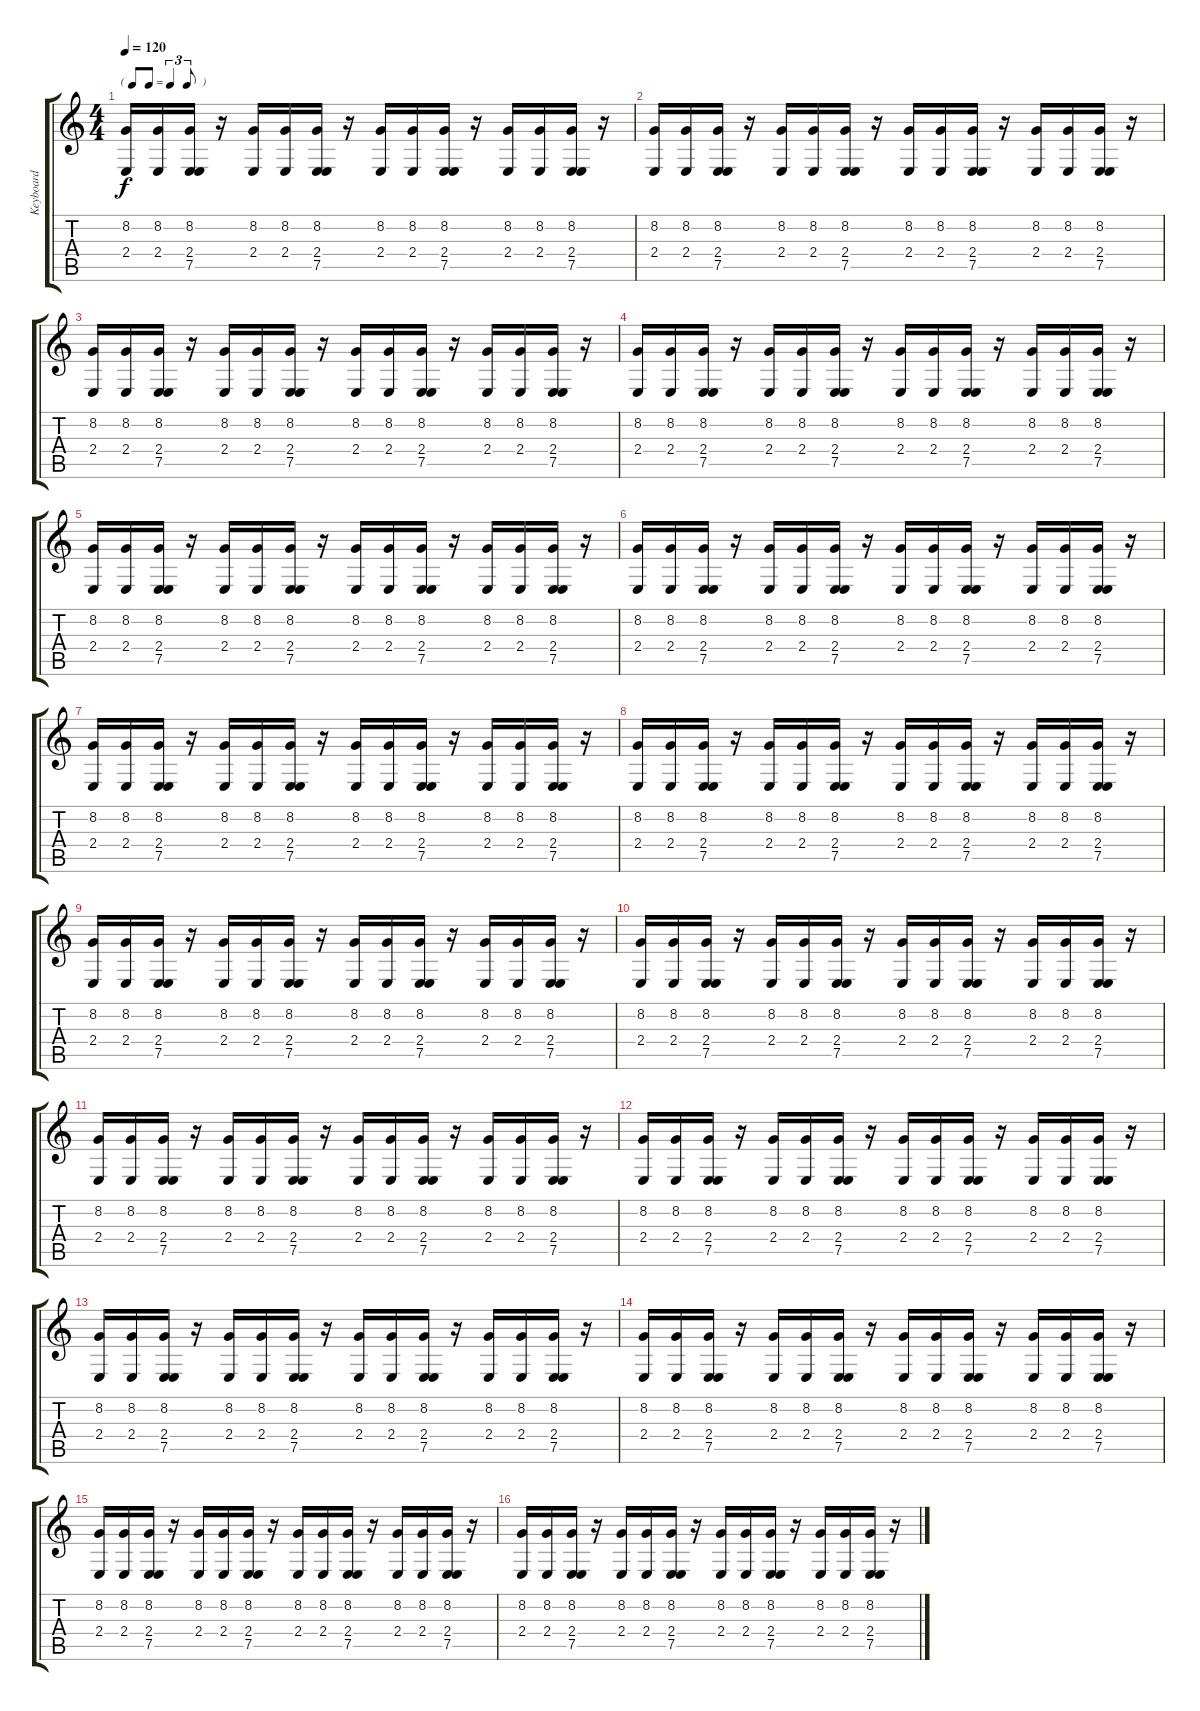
\track ("Keyboard" "Keyboard") {instrument pad3polysynth}
\staff {score tabs}
\tuning (E4 B3 G3 D3 A2 E2) {hide}
\ts (4 4)
\tf triplet8th
\tempo 120
\clef g2
\ks c
(8.2 2.4).16{dy f} (8.2 2.4).16 (8.2 2.4 7.5).16 r.16 (8.2 2.4).16 (8.2 2.4).16 (8.2 2.4 7.5).16 r.16 (8.2 2.4).16 (8.2 2.4).16 (8.2 2.4 7.5).16 r.16 (8.2 2.4).16 (8.2 2.4).16 (8.2 2.4 7.5).16 r.16 |
(8.2 2.4).16 (8.2 2.4).16 (8.2 2.4 7.5).16 r.16 (8.2 2.4).16 (8.2 2.4).16 (8.2 2.4 7.5).16 r.16 (8.2 2.4).16 (8.2 2.4).16 (8.2 2.4 7.5).16 r.16 (8.2 2.4).16 (8.2 2.4).16 (8.2 2.4 7.5).16 r.16 |
(8.2 2.4).16 (8.2 2.4).16 (8.2 2.4 7.5).16 r.16 (8.2 2.4).16 (8.2 2.4).16 (8.2 2.4 7.5).16 r.16 (8.2 2.4).16 (8.2 2.4).16 (8.2 2.4 7.5).16 r.16 (8.2 2.4).16 (8.2 2.4).16 (8.2 2.4 7.5).16 r.16 |
(8.2 2.4).16 (8.2 2.4).16 (8.2 2.4 7.5).16 r.16 (8.2 2.4).16 (8.2 2.4).16 (8.2 2.4 7.5).16 r.16 (8.2 2.4).16 (8.2 2.4).16 (8.2 2.4 7.5).16 r.16 (8.2 2.4).16 (8.2 2.4).16 (8.2 2.4 7.5).16 r.16 |
(8.2 2.4).16 (8.2 2.4).16 (8.2 2.4 7.5).16 r.16 (8.2 2.4).16 (8.2 2.4).16 (8.2 2.4 7.5).16 r.16 (8.2 2.4).16 (8.2 2.4).16 (8.2 2.4 7.5).16 r.16 (8.2 2.4).16 (8.2 2.4).16 (8.2 2.4 7.5).16 r.16 |
(8.2 2.4).16 (8.2 2.4).16 (8.2 2.4 7.5).16 r.16 (8.2 2.4).16 (8.2 2.4).16 (8.2 2.4 7.5).16 r.16 (8.2 2.4).16 (8.2 2.4).16 (8.2 2.4 7.5).16 r.16 (8.2 2.4).16 (8.2 2.4).16 (8.2 2.4 7.5).16 r.16 |
(8.2 2.4).16 (8.2 2.4).16 (8.2 2.4 7.5).16 r.16 (8.2 2.4).16 (8.2 2.4).16 (8.2 2.4 7.5).16 r.16 (8.2 2.4).16 (8.2 2.4).16 (8.2 2.4 7.5).16 r.16 (8.2 2.4).16 (8.2 2.4).16 (8.2 2.4 7.5).16 r.16 |
(8.2 2.4).16 (8.2 2.4).16 (8.2 2.4 7.5).16 r.16 (8.2 2.4).16 (8.2 2.4).16 (8.2 2.4 7.5).16 r.16 (8.2 2.4).16 (8.2 2.4).16 (8.2 2.4 7.5).16 r.16 (8.2 2.4).16 (8.2 2.4).16 (8.2 2.4 7.5).16 r.16 |
(8.2 2.4).16 (8.2 2.4).16 (8.2 2.4 7.5).16 r.16 (8.2 2.4).16 (8.2 2.4).16 (8.2 2.4 7.5).16 r.16 (8.2 2.4).16 (8.2 2.4).16 (8.2 2.4 7.5).16 r.16 (8.2 2.4).16 (8.2 2.4).16 (8.2 2.4 7.5).16 r.16 |
(8.2 2.4).16 (8.2 2.4).16 (8.2 2.4 7.5).16 r.16 (8.2 2.4).16 (8.2 2.4).16 (8.2 2.4 7.5).16 r.16 (8.2 2.4).16 (8.2 2.4).16 (8.2 2.4 7.5).16 r.16 (8.2 2.4).16 (8.2 2.4).16 (8.2 2.4 7.5).16 r.16 |
(8.2 2.4).16 (8.2 2.4).16 (8.2 2.4 7.5).16 r.16 (8.2 2.4).16 (8.2 2.4).16 (8.2 2.4 7.5).16 r.16 (8.2 2.4).16 (8.2 2.4).16 (8.2 2.4 7.5).16 r.16 (8.2 2.4).16 (8.2 2.4).16 (8.2 2.4 7.5).16 r.16 |
(8.2 2.4).16 (8.2 2.4).16 (8.2 2.4 7.5).16 r.16 (8.2 2.4).16 (8.2 2.4).16 (8.2 2.4 7.5).16 r.16 (8.2 2.4).16 (8.2 2.4).16 (8.2 2.4 7.5).16 r.16 (8.2 2.4).16 (8.2 2.4).16 (8.2 2.4 7.5).16 r.16 |
(8.2 2.4).16 (8.2 2.4).16 (8.2 2.4 7.5).16 r.16 (8.2 2.4).16 (8.2 2.4).16 (8.2 2.4 7.5).16 r.16 (8.2 2.4).16 (8.2 2.4).16 (8.2 2.4 7.5).16 r.16 (8.2 2.4).16 (8.2 2.4).16 (8.2 2.4 7.5).16 r.16 |
(8.2 2.4).16 (8.2 2.4).16 (8.2 2.4 7.5).16 r.16 (8.2 2.4).16 (8.2 2.4).16 (8.2 2.4 7.5).16 r.16 (8.2 2.4).16 (8.2 2.4).16 (8.2 2.4 7.5).16 r.16 (8.2 2.4).16 (8.2 2.4).16 (8.2 2.4 7.5).16 r.16 |
(8.2 2.4).16 (8.2 2.4).16 (8.2 2.4 7.5).16 r.16 (8.2 2.4).16 (8.2 2.4).16 (8.2 2.4 7.5).16 r.16 (8.2 2.4).16 (8.2 2.4).16 (8.2 2.4 7.5).16 r.16 (8.2 2.4).16 (8.2 2.4).16 (8.2 2.4 7.5).16 r.16 |
(8.2 2.4).16 (8.2 2.4).16 (8.2 2.4 7.5).16 r.16 (8.2 2.4).16 (8.2 2.4).16 (8.2 2.4 7.5).16 r.16 (8.2 2.4).16 (8.2 2.4).16 (8.2 2.4 7.5).16 r.16 (8.2 2.4).16 (8.2 2.4).16 (8.2 2.4 7.5).16 r.16
